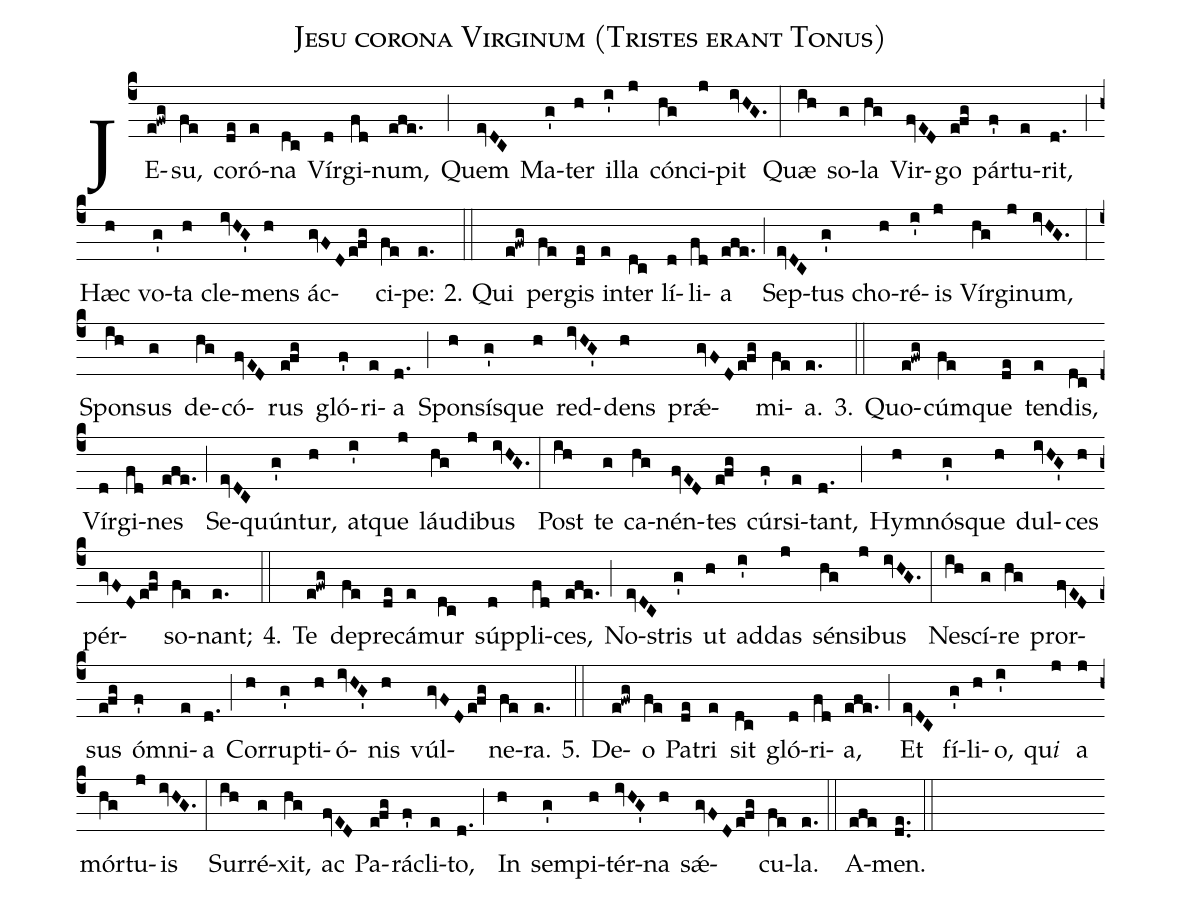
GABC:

name:Jesu corona Virginum (Tristes erant Tonus);
%%
(c4)JE(e!fwg)su,(fe) co(de)ró(e)na(dc) Vír(d)gi(fd)num,(efe.) (;)
Quem(evDC) Ma(g')ter(h) il(i')la(j) cón(hg)ci(j)pit(ivHG.) (:)
Quæ(ih) so(g)la(hg) Vir(fvED)go(e!fg) pár(f')tu(e)rit,(d.) (;)
Hæc(h) vo(g')ta(h) cle(ivHG')mens(h) ác(gvFD/e!fg)ci(fe)pe:(e.)

2.(::) Qui(e!fwg) per(fe)gis(de) in(e)ter(dc) lí(d)li(fd)a(efe.) (;)
Sep(evDC)tus(g') cho(h)ré(i')is(j) Vír(hg)gi(j)num,(ivHG.) (:)
Spon(ih)sus(g) de(hg)có(fvED)rus(e!fg) gló(f')ri(e)a(d.) (;)
Spon(h)sís(g')que(h) red(ivHG')dens(h) prǽ(gvFD/e!fg)mi(fe)a.(e.)

3.(::) Quo(e!fwg)cúm(fe)que(de) ten(e)dis,(dc) Vír(d)gi(fd)nes(efe.) (;)
Se(evDC)quún(g')tur,(h) at(i')que(j) láu(hg)di(j)bus(ivHG.) (:)
Post(ih) te(g) ca(hg)nén(fvED)tes(e!fg) cúr(f')si(e)tant,(d.) (;)
Hym(h)nós(g')que(h) dul(ivHG')ces(h) pér(gvFD/e!fg)so(fe)nant;(e.)

4.(::) Te(e!fwg) de(fe)pre(de)cá(e)mur(dc) súp(d)pli(fd)ces,(efe.) (;)
No(evDC)stris(g') ut(h) ad(i')das(j) sén(hg)si(j)bus(ivHG.) (:)
Ne(ih)scí(g)re(hg) pror(fvED)sus(e!fg) óm(f')ni(e)a(d.) (;)
Cor(h)rup(g')ti(h)ó(ivHG')nis(h) vúl(gvFD/e!fg)ne(fe)ra.(e.)

5.(::) De(e!fwg)o(fe) Pa(de)tri(e) sit(dc) gló(d)ri(fd)a,(efe.) (;) Et(evDC) fí(g')li(h)o,(i') qu<i>i</i>(j) a(j) mór(hg)tu(j)is(ivHG.) (:) Sur(ih)ré(g)xit,(hg) ac(fvED) Pa(e!fg)rá(f')cli(e)to,(d.) (;) In(h) sem(g')pi(h)tér(ivHG')na(h) sǽ(gvFD/e!fg)cu(fe)la.(e.) (::)
A(efe)men.(de..) (::)
